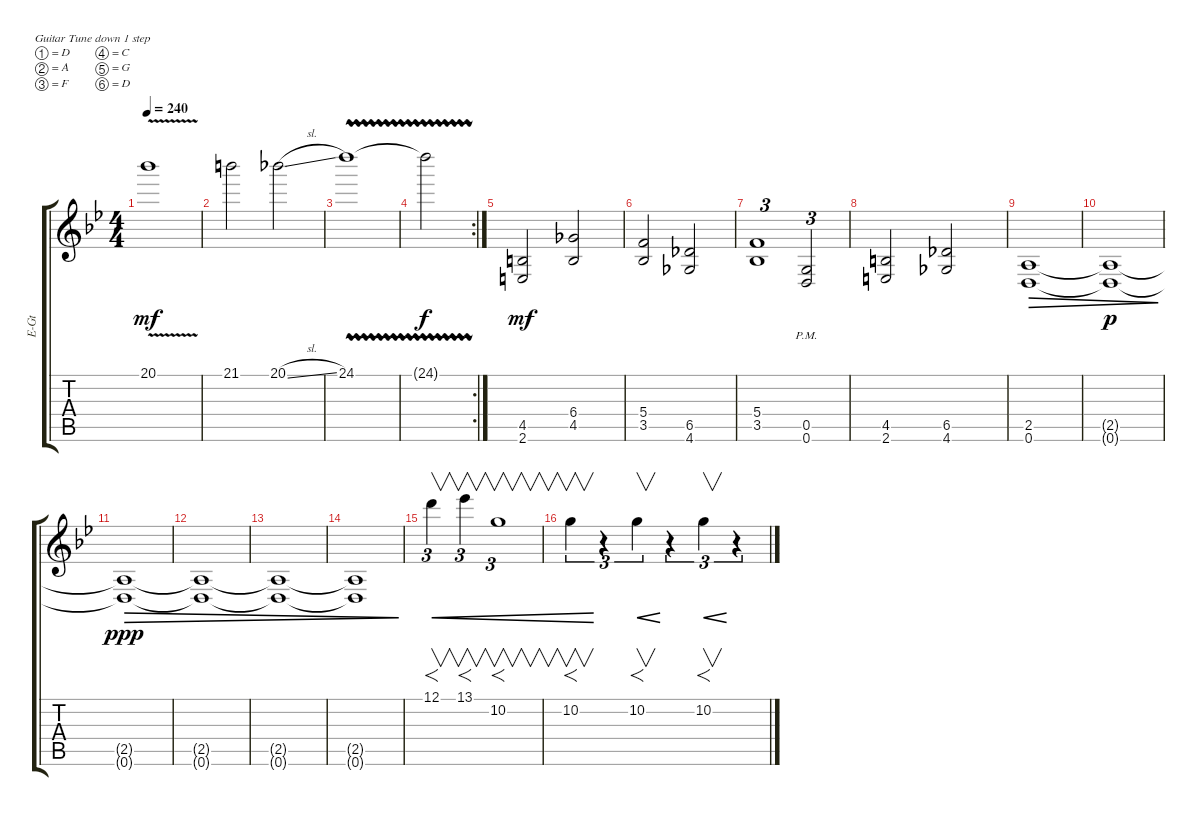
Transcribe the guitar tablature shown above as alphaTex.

\defaultSystemsLayout 4
\bracketExtendMode groupsimilarinstruments
\otherSystemsTrackNameOrientation horizontal
\track ("Electric Guitar" "E-Gt") {instrument overdrivenguitar}
\staff {score tabs}
\tuning (D4 A3 F3 C3 G2 D2)
\ts (4 4)
\tempo 240
\clef g2
\ks bb
20.1{v t acc forcenatural}.1{dy mf beam Down} |
21.1{acc #}.2{beam Down} 20.1{sl acc forcenatural}.2{beam Down} |
24.1{vw acc forcenatural}.1{beam Down} |
\rc 2
24.1{vw t acc forcenatural}.2{dy f beam Down} |
(2.6{acc #} 4.5{acc #}).2{dy mf beam Up} (4.5{acc #} 6.4{acc b}).2{beam Up} |
(3.5{acc forcenatural} 5.4{acc forcenatural}).2{beam Up} (4.6{acc b} 6.5{acc b}).2{beam Up} |
(3.5{acc forcenatural} 5.4{acc forcenatural}).1{tu (3 2) beam Up} (0.6{pm acc forcenatural} 0.5{pm acc forcenatural}).2{tu (3 2) beam Up} |
(2.6{acc #} 4.5{acc #}).2{beam Up} (6.5{acc b} 4.6{acc b}).2{beam Up} |
(0.6{acc forcenatural} 2.5{acc forcenatural}).1{dec beam Up} |
(0.6{t acc forcenatural} 2.5{t acc forcenatural}).1{dec dy p beam Up} |
(0.6{t acc forcenatural} 2.5{t acc forcenatural}).1{dec dy ppp beam Up} |
(0.6{t acc forcenatural} 2.5{t acc forcenatural}).1{dec beam Up} |
(0.6{t acc forcenatural} 2.5{t acc forcenatural}).1{dec beam Up} |
(2.5{t acc forcenatural} 0.6{t acc forcenatural}).1{dec beam Up} |
12.1{acc forcenatural}.4{f v tu (3 2) cre beam Down} 13.1{acc forcenatural}.4{f v tu (3 2) cre beam Down} 10.2{acc forcenatural}.1{f v tu (3 2) cre beam Down} |
10.2{acc forcenatural}.4{f v tu (3 2) cre beam Down} r.4{tu (3 2) beam Down} 10.2{acc forcenatural}.4{f v tu (3 2) cre beam Down} r.4{tu (3 2) beam Down} 10.2{acc forcenatural}.4{f v tu (3 2) cre beam Down} r.4{tu (3 2) beam Down}
